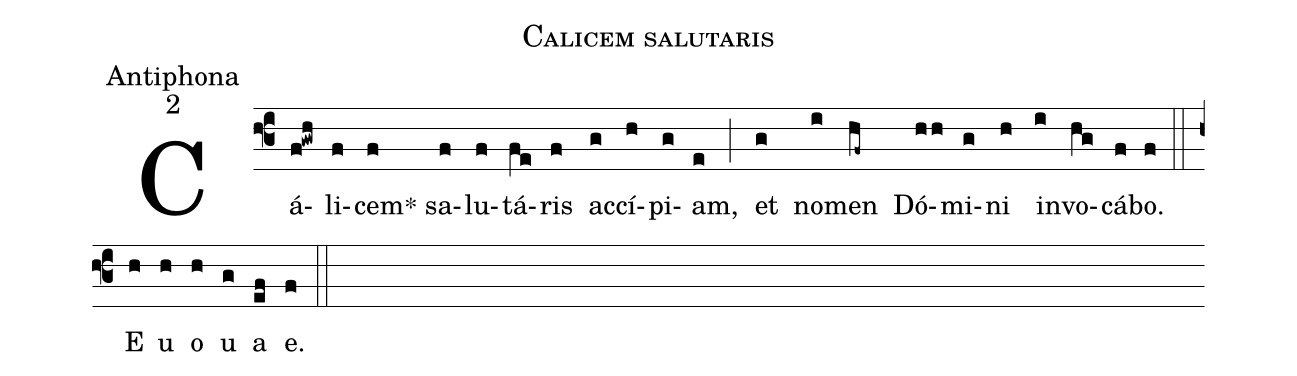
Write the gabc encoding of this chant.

name:Calicem salutaris;
office-part:Antiphona;
mode:2;
%%
(f3) Cá(f!gwh)li(f)cem(f)* sa(f)lu(f)tá(fe)ris(f) ac(g)cí(h)pi(g)am,(e) (;) et(g) no(i)men(hf~) Dó(hh)mi(g)ni(h) in(i)vo(hg)cá(f)bo.(f) (::) E(h) u(h) o(h) u(g) a(ef) e.(f) (::)
